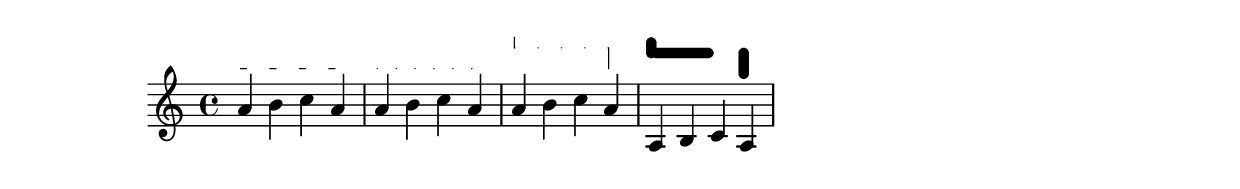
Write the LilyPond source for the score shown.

%%  Do not edit this file; it is auto-generated from LSR!
\version "2.11.23"

\header { texidoc = "
The \startTextSpan and \stopTextSpan commands give you the ability to
create text spanners as easily as pedals indications or octavations.
Override some properties of the TextSpanner object to modify its
output.
" }

\relative c''{
    \override TextSpanner  #'edge-text = #'("bla" . "blu")
    a \startTextSpan
    b c 
    a \stopTextSpan

    \override TextSpanner  #'dash-period = #2
    \override TextSpanner  #'dash-fraction = #0.0
    a \startTextSpan
    b c 
    a \stopTextSpan

    \revert TextSpanner #'style
    \override TextSpanner  #'style = #'dashed-line \override TextSpanner #'bound-details #'left #'text = \markup { \draw-line #'(0 . 1) }
 \override TextSpanner #'bound-details #'right #'text = \markup { \draw-line #'(0 . -2) }

    a \startTextSpan
    b c 
    a \stopTextSpan


    \set Staff.middleCPosition = #-13

    \override TextSpanner  #'dash-period = #10
    \override TextSpanner  #'dash-fraction = #.5
    \override TextSpanner  #'thickness = #10
    a \startTextSpan
    b c 
    a \stopTextSpan
    \set Staff.middleCPosition = #-6	
}

